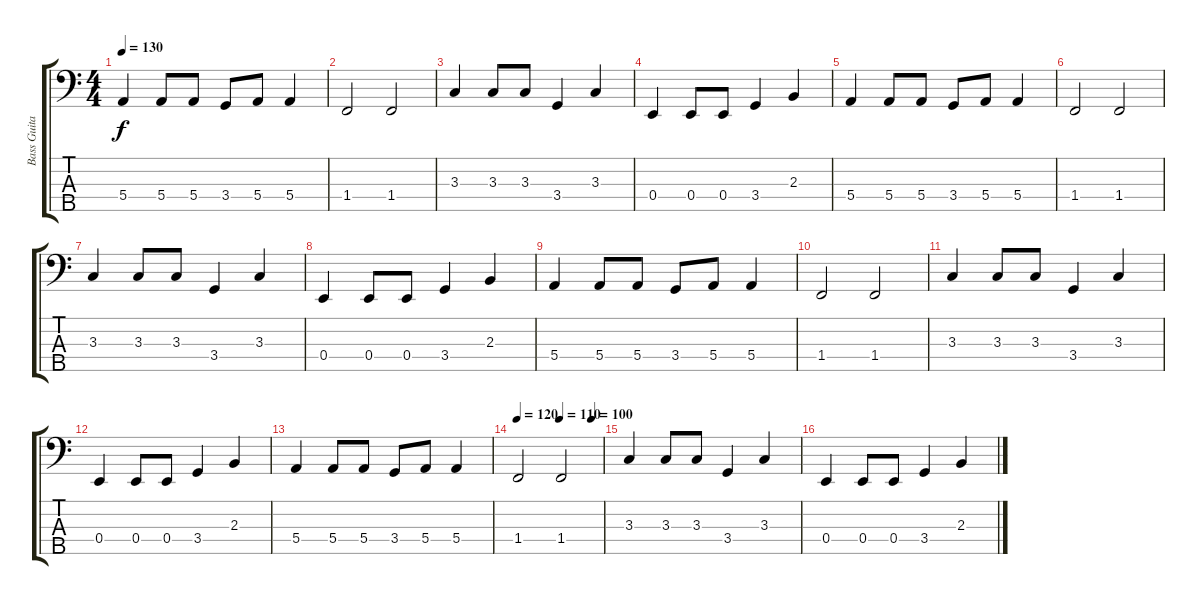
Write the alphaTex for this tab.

\track ("Bass Guitar" "Bass Guita") {instrument electricbassfinger}
\staff {score tabs}
\tuning (G2 D2 A1 E1 B0) {hide}
\ts (4 4)
\tempo 130
\clef f4
\ks c
5.4.4{dy f} 5.4.8 5.4.8 3.4.8 5.4.8 5.4.4 |
1.4.2 1.4.2 |
3.3.4 3.3.8 3.3.8 3.4.4 3.3.4 |
0.4.4 0.4.8 0.4.8 3.4.4 2.3.4 |
5.4.4 5.4.8 5.4.8 3.4.8 5.4.8 5.4.4 |
1.4.2 1.4.2 |
3.3.4 3.3.8 3.3.8 3.4.4 3.3.4 |
0.4.4 0.4.8 0.4.8 3.4.4 2.3.4 |
5.4.4 5.4.8 5.4.8 3.4.8 5.4.8 5.4.4 |
1.4.2 1.4.2 |
3.3.4 3.3.8 3.3.8 3.4.4 3.3.4 |
0.4.4 0.4.8 0.4.8 3.4.4 2.3.4 |
5.4.4 5.4.8 5.4.8 3.4.8 5.4.8 5.4.4 |
\tempo 120
\tempo (110 0.5)
\tempo (100 0.875)
1.4.2 1.4.2 |
3.3.4 3.3.8 3.3.8 3.4.4 3.3.4 |
0.4.4 0.4.8 0.4.8 3.4.4 2.3.4
